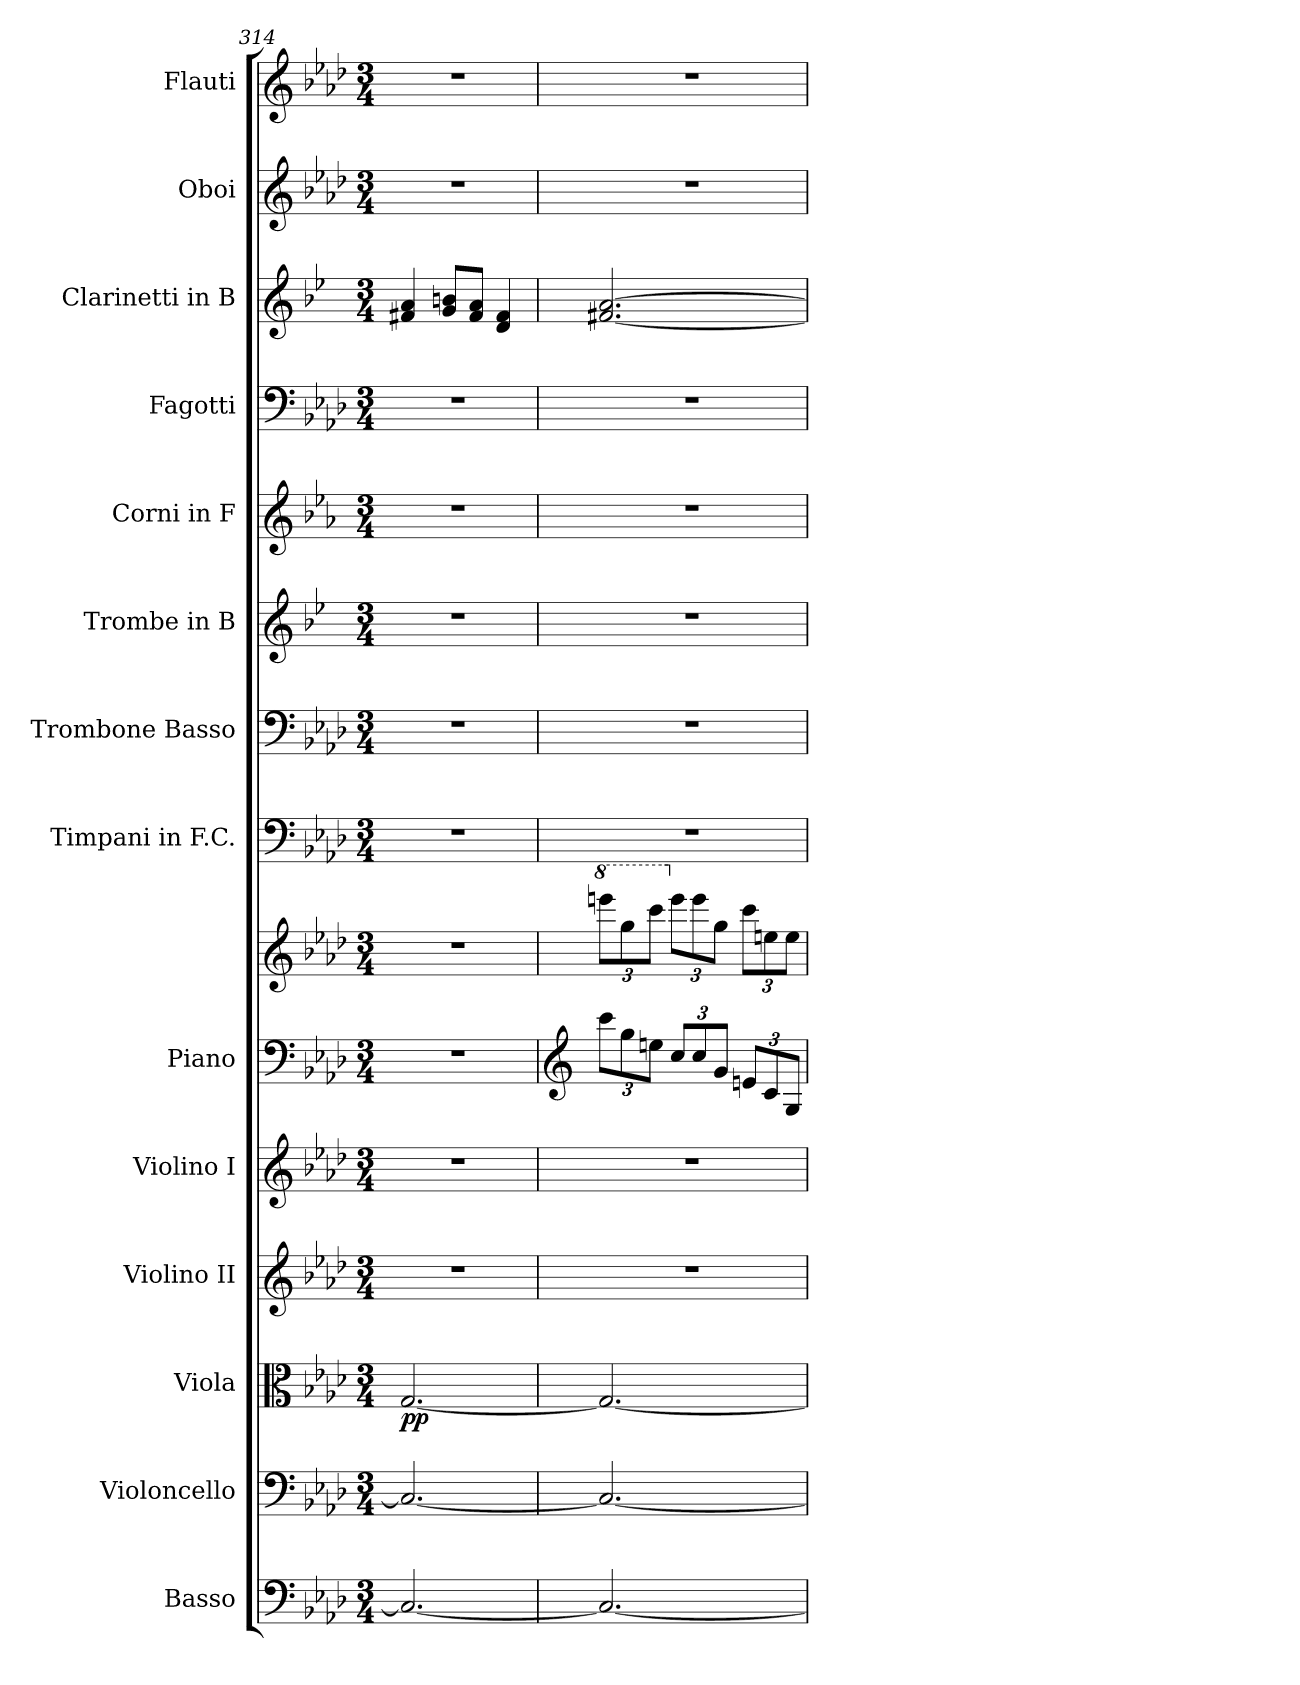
**kern	**kern	**kern	**dynam	**kern	**kern	**kern	**kern	**kern	**kern	**kern	**kern	**kern	**kern	**kern	**kern
*part14	*part13	*part12	*part12	*part11	*part10	*part9	*part9	*part8	*part7	*part6	*part5	*part4	*part3	*part2	*part1
*staff15	*staff14	*staff13	*staff13	*staff12	*staff11	*staff10	*staff9	*staff8	*staff7	*staff6	*staff5	*staff4	*staff3	*staff2	*staff1
*I"Basso	*I"Violoncello	*I"Viola	*	*I"Violino II	*I"Violino I	*I"Piano	*	*I"Timpani in F.C.	*I"Trombone Basso	*I"Trombe in B	*I"Corni in F	*I"Fagotti	*I"Clarinetti in B	*I"Oboi	*I"Flauti
*	*	*	*	*	*	*I'Pno.	*	*I'Timp.	*	*	*	*	*	*I'Ob.	*I'Fl.
*clefF4	*clefF4	*clefC3	*	*clefG2	*clefG2	*clefF4	*clefG2	*clefF4	*clefF4	*clefG2	*clefG2	*clefF4	*clefG2	*clefG2	*clefG2
*ITrd7c12	*	*	*	*	*	*	*	*	*	*ITrd1c2	*ITrd4c7	*	*ITrd1c2	*	*
*k[b-e-a-d-]	*k[b-e-a-d-]	*k[b-e-a-d-]	*	*k[b-e-a-d-]	*k[b-e-a-d-]	*k[b-e-a-d-]	*k[b-e-a-d-]	*k[b-e-a-d-]	*k[b-e-a-d-]	*k[b-e-a-d-]	*k[b-e-a-d-]	*k[b-e-a-d-]	*k[b-e-a-d-]	*k[b-e-a-d-]	*k[b-e-a-d-]
*M3/4	*M3/4	*M3/4	*	*M3/4	*M3/4	*M3/4	*M3/4	*M3/4	*M3/4	*M3/4	*M3/4	*M3/4	*M3/4	*M3/4	*M3/4
=314	=314	=314	=314	=314	=314	=314	=314	=314	=314	=314	=314	=314	=314	=314	=314
!	!	!	!LO:DY:b	!	!	!	!	!	!	!	!	!	!	!	!
2.CC/_	2.C/_	[2.G/	pp	2.r	2.r	2.r	2.r	2.r	2.r	2.r	2.r	2.r	4en/ 4g/	2.r	2.r
.	.	.	.	.	.	.	.	.	.	.	.	.	8f/ 8an/L	.	.
.	.	.	.	.	.	.	.	.	.	.	.	.	8e/ 8g/J	.	.
.	.	.	.	.	.	.	.	.	.	.	.	.	4c/ 4e/	.	.
=315	=315	=315	=315	=315	=315	=315	=315	=315	=315	=315	=315	=315	=315	=315	=315
*	*	*	*	*	*	*clefG2	*	*	*	*	*	*	*	*	*
*	*	*	*	*	*	*Xbrackettup	*	*	*	*	*	*	*	*	*
*	*	*	*	*	*	*	*8va	*	*	*	*	*	*	*	*
*	*	*	*	*	*	*	*Xbrackettup	*	*	*	*	*	*	*	*
2.CC/_	2.C/_	2.G/_	.	2.r	2.r	12ccc\L	12eeeen\L	2.r	2.r	2.r	2.r	2.r	[2.en/ [2.g/	2.r	2.r
.	.	.	.	.	.	12gg\	12ggg\	.	.	.	.	.	.	.	.
.	.	.	.	.	.	12een\J	12cccc\J	.	.	.	.	.	.	.	.
*	*	*	*	*	*	*	*X8va	*	*	*	*	*	*	*	*
.	.	.	.	.	.	12cc/L	12eee\L	.	.	.	.	.	.	.	.
.	.	.	.	.	.	12cc/	12eee\	.	.	.	.	.	.	.	.
.	.	.	.	.	.	12g/J	12gg\J	.	.	.	.	.	.	.	.
.	.	.	.	.	.	12en/L	12ccc\L	.	.	.	.	.	.	.	.
.	.	.	.	.	.	12c/	12een\	.	.	.	.	.	.	.	.
.	.	.	.	.	.	12G/J	12ee\J	.	.	.	.	.	.	.	.
=	=	=	=	=	=	=	=	=	=	=	=	=	=	=	=
*-	*-	*-	*-	*-	*-	*-	*-	*-	*-	*-	*-	*-	*-	*-	*-
